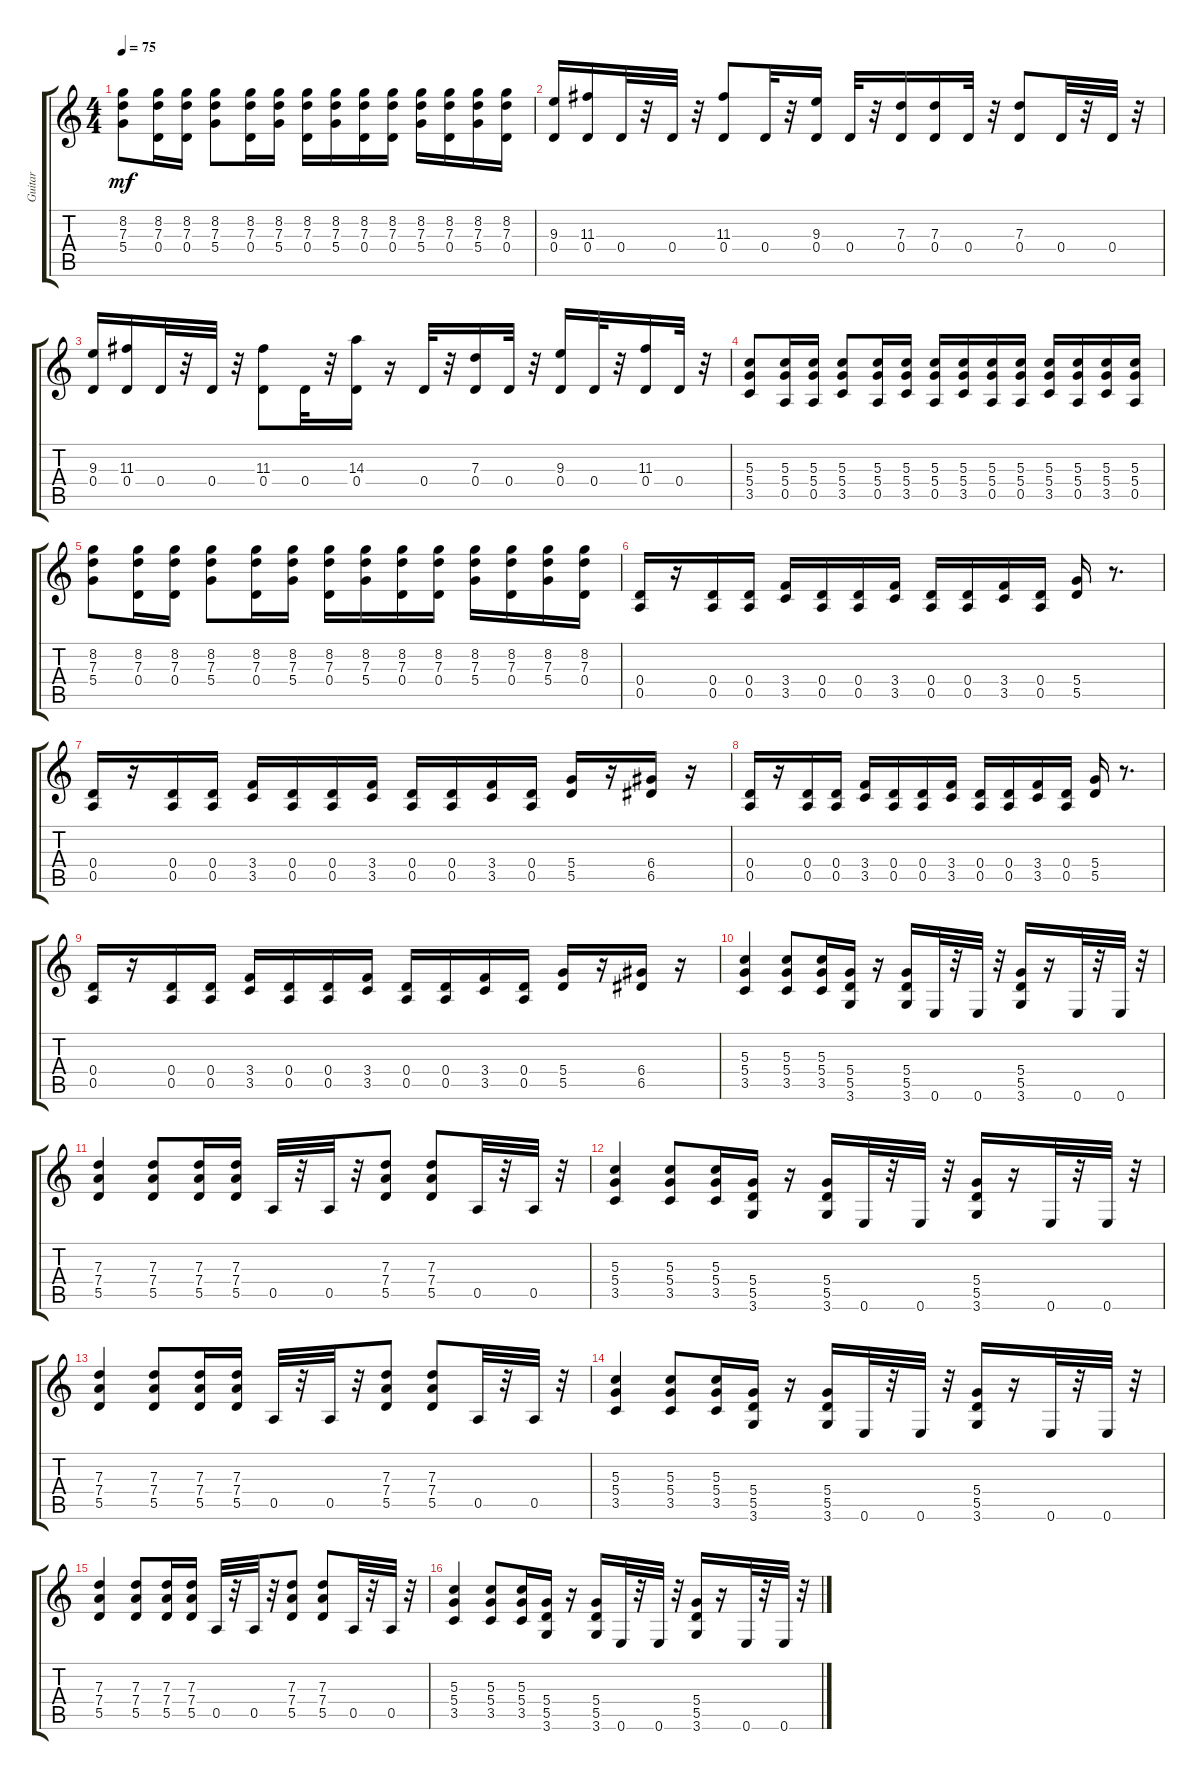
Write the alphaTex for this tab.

\track ("Guitar" "Guitar") {instrument overdrivenguitar}
\staff {score tabs}
\tuning (E4 B3 G3 D3 A2 E2) {hide}
\ts (4 4)
\tempo 75
\clef g2
\ks c
(8.2 7.3 5.4).8{dy mf} (8.2 7.3 0.4).16 (8.2 7.3 0.4).16 (8.2 7.3 5.4).8 (8.2 7.3 0.4).16 (8.2 7.3 5.4).16 (8.2 7.3 0.4).16 (8.2 7.3 5.4).16 (8.2 7.3 0.4).16 (8.2 7.3 0.4).16 (8.2 7.3 5.4).16 (8.2 7.3 0.4).16 (8.2 7.3 5.4).16 (8.2 7.3 0.4).16 |
(9.3 0.4).16 (11.3 0.4).16 0.4.32 r.32 0.4.32 r.32 (11.3 0.4).8 0.4.32 r.32 (9.3 0.4).16 0.4.32 r.32 (7.3 0.4).16 (7.3 0.4).16 0.4.32 r.32 (7.3 0.4).8 0.4.32 r.32 0.4.32 r.32 |
(9.3 0.4).16 (11.3 0.4).16 0.4.32 r.32 0.4.32 r.32 (11.3 0.4).8 0.4.32 r.32 (14.3 0.4).16 r.16 0.4.32 r.32 (7.3 0.4).16 0.4.32 r.32 (9.3 0.4).16 0.4.32 r.32 (11.3 0.4).16 0.4.32 r.32 |
(5.3 5.4 3.5).8 (5.3 5.4 0.5).16 (5.3 5.4 0.5).16 (5.3 5.4 3.5).8 (5.3 5.4 0.5).16 (5.3 5.4 3.5).16 (5.3 5.4 0.5).16 (5.3 5.4 3.5).16 (5.3 5.4 0.5).16 (5.3 5.4 0.5).16 (5.3 5.4 3.5).16 (5.3 5.4 0.5).16 (5.3 5.4 3.5).16 (5.3 5.4 0.5).16 |
(8.2 7.3 5.4).8 (8.2 7.3 0.4).16 (8.2 7.3 0.4).16 (8.2 7.3 5.4).8 (8.2 7.3 0.4).16 (8.2 7.3 5.4).16 (8.2 7.3 0.4).16 (8.2 7.3 5.4).16 (8.2 7.3 0.4).16 (8.2 7.3 0.4).16 (8.2 7.3 5.4).16 (8.2 7.3 0.4).16 (8.2 7.3 5.4).16 (8.2 7.3 0.4).16 |
(0.4 0.5).16 r.16 (0.4 0.5).16 (0.4 0.5).16 (3.4 3.5).16 (0.4 0.5).16 (0.4 0.5).16 (3.4 3.5).16 (0.4 0.5).16 (0.4 0.5).16 (3.4 3.5).16 (0.4 0.5).16 (5.4 5.5).16 r.8{d} |
(0.4 0.5).16 r.16 (0.4 0.5).16 (0.4 0.5).16 (3.4 3.5).16 (0.4 0.5).16 (0.4 0.5).16 (3.4 3.5).16 (0.4 0.5).16 (0.4 0.5).16 (3.4 3.5).16 (0.4 0.5).16 (5.4 5.5).16 r.16 (6.4 6.5).16 r.16 |
(0.4 0.5).16 r.16 (0.4 0.5).16 (0.4 0.5).16 (3.4 3.5).16 (0.4 0.5).16 (0.4 0.5).16 (3.4 3.5).16 (0.4 0.5).16 (0.4 0.5).16 (3.4 3.5).16 (0.4 0.5).16 (5.4 5.5).16 r.8{d} |
(0.4 0.5).16 r.16 (0.4 0.5).16 (0.4 0.5).16 (3.4 3.5).16 (0.4 0.5).16 (0.4 0.5).16 (3.4 3.5).16 (0.4 0.5).16 (0.4 0.5).16 (3.4 3.5).16 (0.4 0.5).16 (5.4 5.5).16 r.16 (6.4 6.5).16 r.16 |
(5.3 5.4 3.5).4 (5.3 5.4 3.5).8 (5.3 5.4 3.5).16 (5.4 5.5 3.6).16 r.16 (5.4 5.5 3.6).16 0.6.32 r.32 0.6.32 r.32 (5.4 5.5 3.6).16 r.16 0.6.32 r.32 0.6.32 r.32 |
(7.3 7.4 5.5).4 (7.3 7.4 5.5).8 (7.3 7.4 5.5).16 (7.3 7.4 5.5).16 0.5.32 r.32 0.5.32 r.32 (7.3 7.4 5.5).8 (7.3 7.4 5.5).8 0.5.32 r.32 0.5.32 r.32 |
(5.3 5.4 3.5).4 (5.3 5.4 3.5).8 (5.3 5.4 3.5).16 (5.4 5.5 3.6).16 r.16 (5.4 5.5 3.6).16 0.6.32 r.32 0.6.32 r.32 (5.4 5.5 3.6).16 r.16 0.6.32 r.32 0.6.32 r.32 |
(7.3 7.4 5.5).4 (7.3 7.4 5.5).8 (7.3 7.4 5.5).16 (7.3 7.4 5.5).16 0.5.32 r.32 0.5.32 r.32 (7.3 7.4 5.5).8 (7.3 7.4 5.5).8 0.5.32 r.32 0.5.32 r.32 |
(5.3 5.4 3.5).4 (5.3 5.4 3.5).8 (5.3 5.4 3.5).16 (5.4 5.5 3.6).16 r.16 (5.4 5.5 3.6).16 0.6.32 r.32 0.6.32 r.32 (5.4 5.5 3.6).16 r.16 0.6.32 r.32 0.6.32 r.32 |
(7.3 7.4 5.5).4 (7.3 7.4 5.5).8 (7.3 7.4 5.5).16 (7.3 7.4 5.5).16 0.5.32 r.32 0.5.32 r.32 (7.3 7.4 5.5).8 (7.3 7.4 5.5).8 0.5.32 r.32 0.5.32 r.32 |
(5.3 5.4 3.5).4 (5.3 5.4 3.5).8 (5.3 5.4 3.5).16 (5.4 5.5 3.6).16 r.16 (5.4 5.5 3.6).16 0.6.32 r.32 0.6.32 r.32 (5.4 5.5 3.6).16 r.16 0.6.32 r.32 0.6.32 r.32
